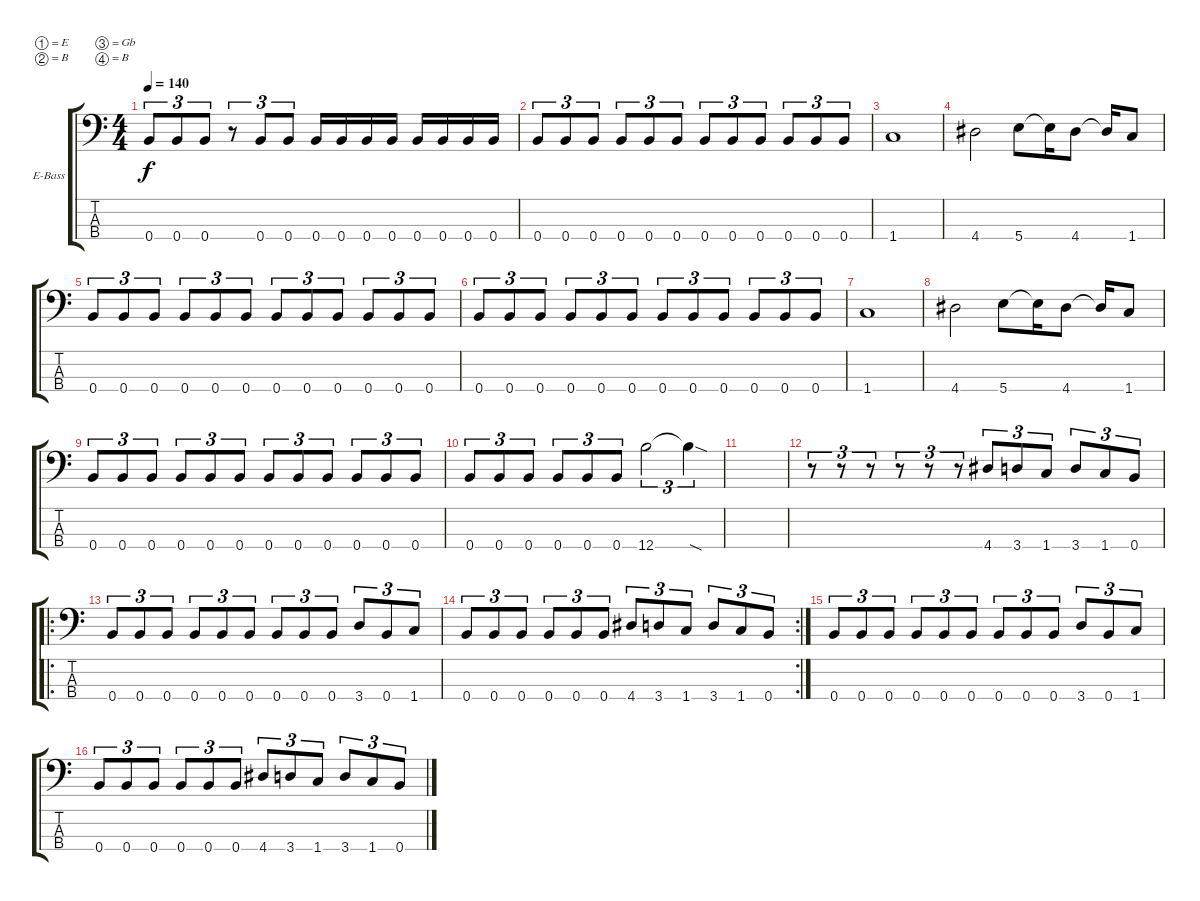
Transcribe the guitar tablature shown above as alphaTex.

\bracketExtendMode groupsimilarinstruments
\firstSystemTrackNameOrientation horizontal
\otherSystemsTrackNameOrientation horizontal
\track ("Bass" "E-Bass") {instrument electricbassfinger}
\staff {score tabs}
\tuning (E3 B2 Gb2 B1)
\ts (4 4)
\tempo 140
\clef f4
\scale
0.333333
\ks c
0.4.8{tu (3 2) dy f} 0.4.8{tu (3 2)} 0.4.8{tu (3 2)} r.8{tu (3 2)} 0.4.8{tu (3 2)} 0.4.8{tu (3 2)} 0.4.16 0.4.16 0.4.16 0.4.16 0.4.16 0.4.16 0.4.16 0.4.16 |
\scale
0.333333 0.4.8{tu (3 2)} 0.4.8{tu (3 2)} 0.4.8{tu (3 2)} 0.4.8{tu (3 2)} 0.4.8{tu (3 2)} 0.4.8{tu (3 2)} 0.4.8{tu (3 2)} 0.4.8{tu (3 2)} 0.4.8{tu (3 2)} 0.4.8{tu (3 2)} 0.4.8{tu (3 2)} 0.4.8{tu (3 2)} |
\scale
0.333333 1.4.1 |
\scale
0.333333 4.4.2 5.4.8 5.4{t}.16 4.4.8 4.4{t}.16 1.4.8 |
\scale
0.333333 0.4.8{tu (3 2)} 0.4.8{tu (3 2)} 0.4.8{tu (3 2)} 0.4.8{tu (3 2)} 0.4.8{tu (3 2)} 0.4.8{tu (3 2)} 0.4.8{tu (3 2)} 0.4.8{tu (3 2)} 0.4.8{tu (3 2)} 0.4.8{tu (3 2)} 0.4.8{tu (3 2)} 0.4.8{tu (3 2)} |
\scale
0.333333 0.4.8{tu (3 2)} 0.4.8{tu (3 2)} 0.4.8{tu (3 2)} 0.4.8{tu (3 2)} 0.4.8{tu (3 2)} 0.4.8{tu (3 2)} 0.4.8{tu (3 2)} 0.4.8{tu (3 2)} 0.4.8{tu (3 2)} 0.4.8{tu (3 2)} 0.4.8{tu (3 2)} 0.4.8{tu (3 2)} |
\scale
0.333333 1.4.1 |
\scale
0.333333 4.4.2 5.4.8 5.4{t}.16 4.4.8 4.4{t}.16 1.4.8 |
\scale
0.333333 0.4.8{tu (3 2)} 0.4.8{tu (3 2)} 0.4.8{tu (3 2)} 0.4.8{tu (3 2)} 0.4.8{tu (3 2)} 0.4.8{tu (3 2)} 0.4.8{tu (3 2)} 0.4.8{tu (3 2)} 0.4.8{tu (3 2)} 0.4.8{tu (3 2)} 0.4.8{tu (3 2)} 0.4.8{tu (3 2)} |
\scale
0.333333 0.4.8{tu (3 2)} 0.4.8{tu (3 2)} 0.4.8{tu (3 2)} 0.4.8{tu (3 2)} 0.4.8{tu (3 2)} 0.4.8{tu (3 2)} 12.4.2{tu (3 2)} 12.4{sod t}.4{tu (3 2)} |
\scale
0.333333 |
\scale
0.333333 r.8{tu (3 2)} r.8{tu (3 2)} r.8{tu (3 2)} r.8{tu (3 2)} r.8{tu (3 2)} r.8{tu (3 2)} 4.4.8{tu (3 2)} 3.4.8{tu (3 2)} 1.4.8{tu (3 2)} 3.4.8{tu (3 2)} 1.4.8{tu (3 2)} 0.4.8{tu (3 2)} |
\ro
\scale
0.363184 0.4.8{tu (3 2)} 0.4.8{tu (3 2)} 0.4.8{tu (3 2)} 0.4.8{tu (3 2)} 0.4.8{tu (3 2)} 0.4.8{tu (3 2)} 0.4.8{tu (3 2)} 0.4.8{tu (3 2)} 0.4.8{tu (3 2)} 3.4.8{tu (3 2)} 0.4.8{tu (3 2)} 1.4.8{tu (3 2)} |
\rc 2
\scale
0.333333 0.4.8{tu (3 2)} 0.4.8{tu (3 2)} 0.4.8{tu (3 2)} 0.4.8{tu (3 2)} 0.4.8{tu (3 2)} 0.4.8{tu (3 2)} 4.4.8{tu (3 2)} 3.4.8{tu (3 2)} 1.4.8{tu (3 2)} 3.4.8{tu (3 2)} 1.4.8{tu (3 2)} 0.4.8{tu (3 2)} |
\scale
0.303483 0.4.8{tu (3 2)} 0.4.8{tu (3 2)} 0.4.8{tu (3 2)} 0.4.8{tu (3 2)} 0.4.8{tu (3 2)} 0.4.8{tu (3 2)} 0.4.8{tu (3 2)} 0.4.8{tu (3 2)} 0.4.8{tu (3 2)} 3.4.8{tu (3 2)} 0.4.8{tu (3 2)} 1.4.8{tu (3 2)} |
\scale
0.312821 0.4.8{tu (3 2)} 0.4.8{tu (3 2)} 0.4.8{tu (3 2)} 0.4.8{tu (3 2)} 0.4.8{tu (3 2)} 0.4.8{tu (3 2)} 4.4.8{tu (3 2)} 3.4.8{tu (3 2)} 1.4.8{tu (3 2)} 3.4.8{tu (3 2)} 1.4.8{tu (3 2)} 0.4.8{tu (3 2)}
